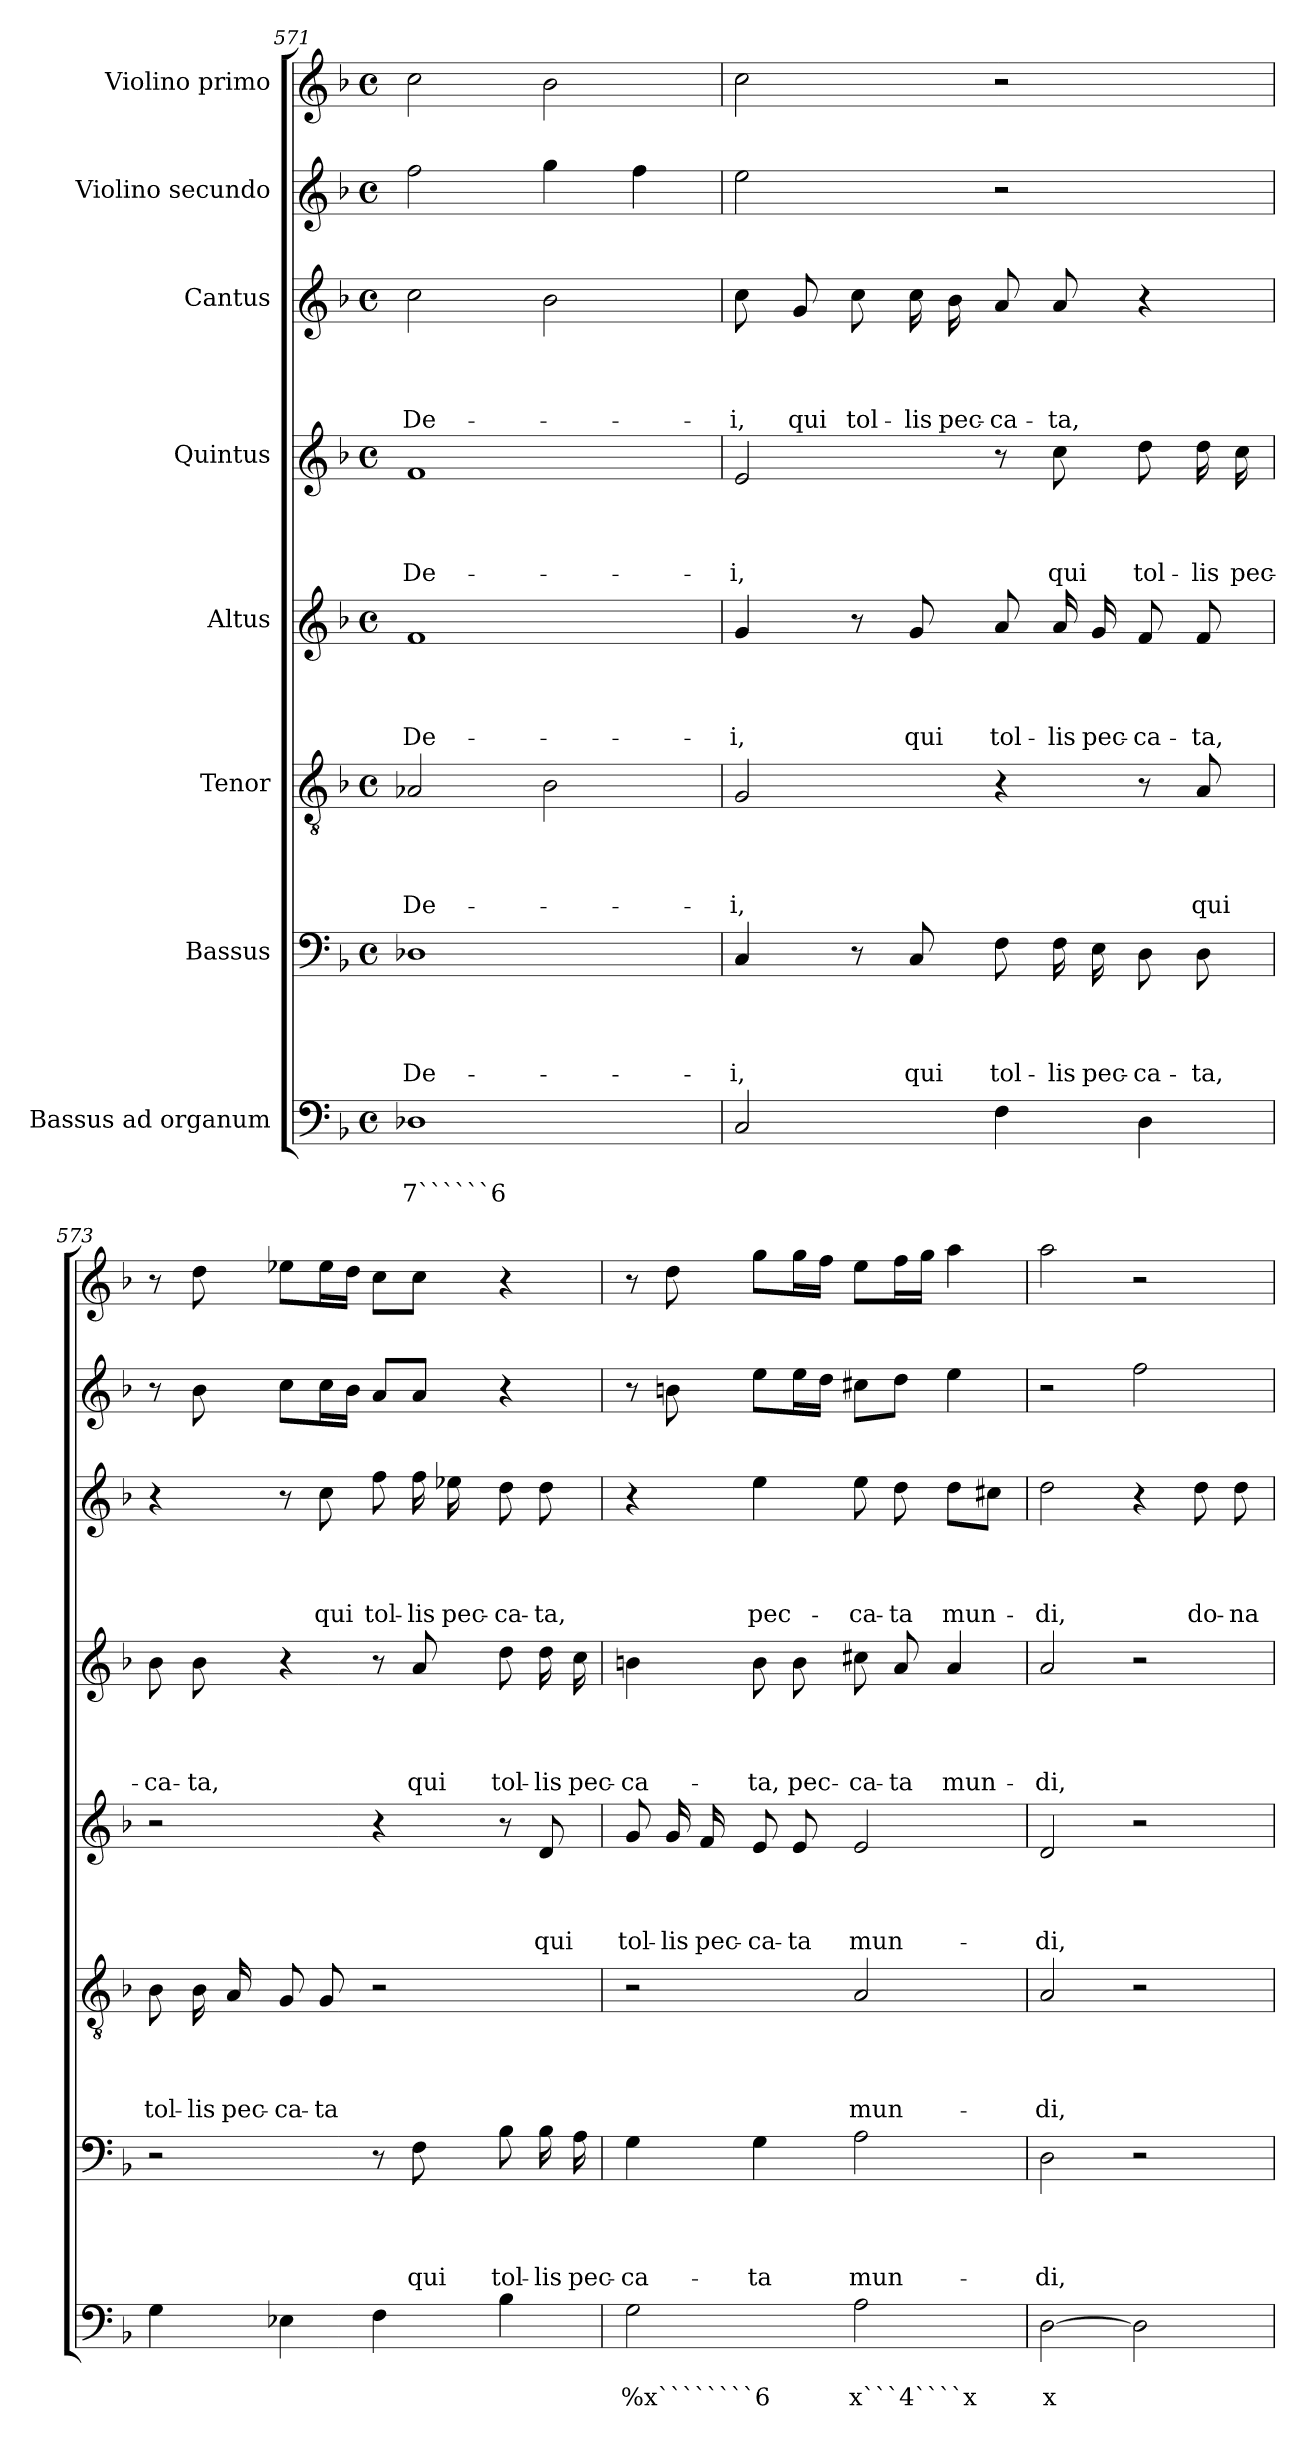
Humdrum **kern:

**kern	**text	**text	**kern	**text	**text	**text	**text	**kern	**text	**text	**text	**text	**kern	**text	**text	**text	**text	**kern	**text	**text	**text	**text	**kern	**text	**text	**text	**text	**kern	**kern
*part8	*part8	*part8	*part7	*part7	*part7	*part7	*part7	*part6	*part6	*part6	*part6	*part6	*part5	*part5	*part5	*part5	*part5	*part4	*part4	*part4	*part4	*part4	*part3	*part3	*part3	*part3	*part3	*part2	*part1
*staff8	*staff8	*staff8	*staff7	*staff7	*staff7	*staff7	*staff7	*staff6	*staff6	*staff6	*staff6	*staff6	*staff5	*staff5	*staff5	*staff5	*staff5	*staff4	*staff4	*staff4	*staff4	*staff4	*staff3	*staff3	*staff3	*staff3	*staff3	*staff2	*staff1
*I"Bassus ad  organum	*	*	*I"Bassus	*	*	*	*	*I"Tenor	*	*	*	*	*I"Altus	*	*	*	*	*I"Quintus	*	*	*	*	*I"Cantus	*	*	*	*	*I"Violino secundo	*I"Violino primo
*clefF4	*	*	*clefF4	*	*	*	*	*clefGv2	*	*	*	*	*clefG2	*	*	*	*	*clefG2	*	*	*	*	*clefG2	*	*	*	*	*clefG2	*clefG2
*k[b-]	*	*	*k[b-]	*	*	*	*	*k[b-]	*	*	*	*	*k[b-]	*	*	*	*	*k[b-]	*	*	*	*	*k[b-]	*	*	*	*	*k[b-]	*k[b-]
*F:	*	*	*F:	*	*	*	*	*F:	*	*	*	*	*F:	*	*	*	*	*F:	*	*	*	*	*F:	*	*	*	*	*F:	*F:
*M4/4	*	*	*M4/4	*	*	*	*	*M4/4	*	*	*	*	*M4/4	*	*	*	*	*M4/4	*	*	*	*	*M4/4	*	*	*	*	*M4/4	*M4/4
*met(c)	*	*	*met(c)	*	*	*	*	*met(c)	*	*	*	*	*met(c)	*	*	*	*	*met(c)	*	*	*	*	*met(c)	*	*	*	*	*met(c)	*met(c)
=571	=571	=571	=571	=571	=571	=571	=571	=571	=571	=571	=571	=571	=571	=571	=571	=571	=571	=571	=571	=571	=571	=571	=571	=571	=571	=571	=571	=571	=571
!	!	!LO:LY:b	!	!	!	!	!LO:LY:b	!	!	!	!	!LO:LY:b	!	!	!	!	!LO:LY:b	!	!	!	!	!LO:LY:b	!	!	!	!	!LO:LY:b	!	!
1D-X	.	7``````6	1D-X	.	.	.	De-	2A-X/	.	.	.	De-	1f	.	.	.	De-	1f	.	.	.	De-	2cc\	.	.	.	De-	2ff\	2cc\
.	.	.	.	.	.	.	.	2B-\	.	.	.	.	.	.	.	.	.	.	.	.	.	.	2b-\	.	.	.	.	4gg\	2b-\
.	.	.	.	.	.	.	.	.	.	.	.	.	.	.	.	.	.	.	.	.	.	.	.	.	.	.	.	4ff\	.
!!LO:PB:g=z
=572	=572	=572	=572	=572	=572	=572	=572	=572	=572	=572	=572	=572	=572	=572	=572	=572	=572	=572	=572	=572	=572	=572	=572	=572	=572	=572	=572	=572	=572
!	!	!	!	!	!	!	!LO:LY:b	!	!	!	!	!LO:LY:b	!	!	!	!	!LO:LY:b	!	!	!	!	!LO:LY:b	!	!	!	!	!LO:LY:b	!	!
2C/	.	.	4C/	.	.	.	-i,	2G/	.	.	.	-i,	4g/	.	.	.	-i,	2e/	.	.	.	-i,	8cc\	.	.	.	-i,	2ee\	2cc\
!	!	!	!	!	!	!	!	!	!	!	!	!	!	!	!	!	!	!	!	!	!	!	!	!	!	!	!LO:LY:b	!	!
.	.	.	.	.	.	.	.	.	.	.	.	.	.	.	.	.	.	.	.	.	.	.	8g/	.	.	.	qui	.	.
!	!	!	!	!	!	!	!	!	!	!	!	!	!	!	!	!	!	!	!	!	!	!	!	!	!	!	!LO:LY:b	!	!
.	.	.	8r	.	.	.	.	.	.	.	.	.	8r	.	.	.	.	.	.	.	.	.	8cc\	.	.	.	tol-	.	.
!	!	!	!	!	!	!	!LO:LY:b	!	!	!	!	!	!	!	!	!	!LO:LY:b	!	!	!	!	!	!	!	!	!	!LO:LY:b	!	!
.	.	.	8C/	.	.	.	qui	.	.	.	.	.	8g/	.	.	.	qui	.	.	.	.	.	16cc\	.	.	.	-lis	.	.
!	!	!	!	!	!	!	!	!	!	!	!	!	!	!	!	!	!	!	!	!	!	!	!	!	!	!	!LO:LY:b	!	!
.	.	.	.	.	.	.	.	.	.	.	.	.	.	.	.	.	.	.	.	.	.	.	16b-\	.	.	.	pec-	.	.
!	!	!	!	!	!	!	!LO:LY:b	!	!	!	!	!	!	!	!	!	!LO:LY:b	!	!	!	!	!	!	!	!	!	!LO:LY:b	!	!
4F\	.	.	8F\	.	.	.	tol-	4r	.	.	.	.	8a/	.	.	.	tol-	8r	.	.	.	.	8a/	.	.	.	-ca-	2r	2r
!	!	!	!	!	!	!	!LO:LY:b	!	!	!	!	!	!	!	!	!	!LO:LY:b	!	!	!	!	!LO:LY:b	!	!	!	!	!LO:LY:b	!	!
.	.	.	16F\	.	.	.	-lis	.	.	.	.	.	16a/	.	.	.	-lis	8cc\	.	.	.	qui	8a/	.	.	.	-ta,	.	.
!	!	!	!	!	!	!	!LO:LY:b	!	!	!	!	!	!	!	!	!	!LO:LY:b	!	!	!	!	!	!	!	!	!	!	!	!
.	.	.	16E\	.	.	.	pec-	.	.	.	.	.	16g/	.	.	.	pec-	.	.	.	.	.	.	.	.	.	.	.	.
!	!	!	!	!	!	!	!LO:LY:b	!	!	!	!	!	!	!	!	!	!LO:LY:b	!	!	!	!	!LO:LY:b	!	!	!	!	!	!	!
4D\	.	.	8D\	.	.	.	-ca-	8r	.	.	.	.	8f/	.	.	.	-ca-	8dd\	.	.	.	tol-	4r	.	.	.	.	.	.
!	!	!	!	!	!	!	!LO:LY:b	!	!	!	!	!LO:LY:b	!	!	!	!	!LO:LY:b	!	!	!	!	!LO:LY:b	!	!	!	!	!	!	!
.	.	.	8D\	.	.	.	-ta,	8A/	.	.	.	qui	8f/	.	.	.	-ta,	16dd\	.	.	.	-lis	.	.	.	.	.	.	.
!	!	!	!	!	!	!	!	!	!	!	!	!	!	!	!	!	!	!	!	!	!	!LO:LY:b	!	!	!	!	!	!	!
.	.	.	.	.	.	.	.	.	.	.	.	.	.	.	.	.	.	16cc\	.	.	.	pec-	.	.	.	.	.	.	.
=573	=573	=573	=573	=573	=573	=573	=573	=573	=573	=573	=573	=573	=573	=573	=573	=573	=573	=573	=573	=573	=573	=573	=573	=573	=573	=573	=573	=573	=573
!	!	!	!	!	!	!	!	!	!	!	!	!LO:LY:b	!	!	!	!	!	!	!	!	!	!LO:LY:b	!	!	!	!	!	!	!
4G\	.	.	2r	.	.	.	.	8B-\	.	.	.	tol-	2r	.	.	.	.	8b-\	.	.	.	-ca-	4r	.	.	.	.	8r	8r
!	!	!	!	!	!	!	!	!	!	!	!	!LO:LY:b	!	!	!	!	!	!	!	!	!	!LO:LY:b	!	!	!	!	!	!	!
.	.	.	.	.	.	.	.	16B-\	.	.	.	-lis	.	.	.	.	.	8b-\	.	.	.	-ta,	.	.	.	.	.	8b-\	8dd\
!	!	!	!	!	!	!	!	!	!	!	!	!LO:LY:b	!	!	!	!	!	!	!	!	!	!	!	!	!	!	!	!	!
.	.	.	.	.	.	.	.	16A/	.	.	.	pec-	.	.	.	.	.	.	.	.	.	.	.	.	.	.	.	.	.
!	!	!	!	!	!	!	!	!	!	!	!	!LO:LY:b	!	!	!	!	!	!	!	!	!	!	!	!	!	!	!	!	!
4E-X\	.	.	.	.	.	.	.	8G/	.	.	.	-ca-	.	.	.	.	.	4r	.	.	.	.	8r	.	.	.	.	8cc\L	8ee-X\L
!	!	!	!	!	!	!	!	!	!	!	!	!LO:LY:b	!	!	!	!	!	!	!	!	!	!	!	!	!	!	!LO:LY:b	!	!
.	.	.	.	.	.	.	.	8G/	.	.	.	-ta	.	.	.	.	.	.	.	.	.	.	8cc\	.	.	.	qui	16cc\L	16ee-\L
.	.	.	.	.	.	.	.	.	.	.	.	.	.	.	.	.	.	.	.	.	.	.	.	.	.	.	.	16b-\JJ	16dd\JJ
!	!	!	!	!	!	!	!	!	!	!	!	!	!	!	!	!	!	!	!	!	!	!	!	!	!	!	!LO:LY:b	!	!
4F\	.	.	8r	.	.	.	.	2r	.	.	.	.	4r	.	.	.	.	8r	.	.	.	.	8ff\	.	.	.	tol-	8a/L	8cc\L
!	!	!	!	!	!	!	!LO:LY:b	!	!	!	!	!	!	!	!	!	!	!	!	!	!	!LO:LY:b	!	!	!	!	!LO:LY:b	!	!
.	.	.	8F\	.	.	.	qui	.	.	.	.	.	.	.	.	.	.	8a/	.	.	.	qui	16ff\	.	.	.	-lis	8a/J	8cc\J
!	!	!	!	!	!	!	!	!	!	!	!	!	!	!	!	!	!	!	!	!	!	!	!	!	!	!	!LO:LY:b	!	!
.	.	.	.	.	.	.	.	.	.	.	.	.	.	.	.	.	.	.	.	.	.	.	16ee-X\	.	.	.	pec-	.	.
!	!	!	!	!	!	!	!LO:LY:b	!	!	!	!	!	!	!	!	!	!	!	!	!	!	!LO:LY:b	!	!	!	!	!LO:LY:b	!	!
4B-\	.	.	8B-\	.	.	.	tol-	.	.	.	.	.	8r	.	.	.	.	8dd\	.	.	.	tol-	8dd\	.	.	.	-ca-	4r	4r
!	!	!	!	!	!	!	!LO:LY:b	!	!	!	!	!	!	!	!	!	!LO:LY:b	!	!	!	!	!LO:LY:b	!	!	!	!	!LO:LY:b	!	!
.	.	.	16B-\	.	.	.	-lis	.	.	.	.	.	8d/	.	.	.	qui	16dd\	.	.	.	-lis	8dd\	.	.	.	-ta,	.	.
!	!	!	!	!	!	!	!LO:LY:b	!	!	!	!	!	!	!	!	!	!	!	!	!	!	!LO:LY:b	!	!	!	!	!	!	!
.	.	.	16A\	.	.	.	pec-	.	.	.	.	.	.	.	.	.	.	16cc\	.	.	.	pec-	.	.	.	.	.	.	.
=574	=574	=574	=574	=574	=574	=574	=574	=574	=574	=574	=574	=574	=574	=574	=574	=574	=574	=574	=574	=574	=574	=574	=574	=574	=574	=574	=574	=574	=574
!	!	!LO:LY:b	!	!	!	!	!LO:LY:b	!	!	!	!	!	!	!	!	!	!LO:LY:b	!	!	!	!	!LO:LY:b	!	!	!	!	!	!	!
2G\	.	%x````````6	4G\	.	.	.	-ca-	2r	.	.	.	.	8g/	.	.	.	tol-	4bn\	.	.	.	-ca-	4r	.	.	.	.	8r	8r
!	!	!	!	!	!	!	!	!	!	!	!	!	!	!	!	!	!LO:LY:b	!	!	!	!	!	!	!	!	!	!	!	!
.	.	.	.	.	.	.	.	.	.	.	.	.	16g/	.	.	.	-lis	.	.	.	.	.	.	.	.	.	.	8bn\	8dd\
!	!	!	!	!	!	!	!	!	!	!	!	!	!	!	!	!	!LO:LY:b	!	!	!	!	!	!	!	!	!	!	!	!
.	.	.	.	.	.	.	.	.	.	.	.	.	16f/	.	.	.	pec-	.	.	.	.	.	.	.	.	.	.	.	.
!	!	!	!	!	!	!	!LO:LY:b	!	!	!	!	!	!	!	!	!	!LO:LY:b	!	!	!	!	!LO:LY:b	!	!	!	!	!LO:LY:b	!	!
.	.	.	4G\	.	.	.	-ta	.	.	.	.	.	8e/	.	.	.	-ca-	8b\	.	.	.	-ta,	4ee\	.	.	.	pec-	8ee\L	8gg\L
!	!	!	!	!	!	!	!	!	!	!	!	!	!	!	!	!	!LO:LY:b	!	!	!	!	!LO:LY:b	!	!	!	!	!	!	!
.	.	.	.	.	.	.	.	.	.	.	.	.	8e/	.	.	.	-ta	8b\	.	.	.	pec-	.	.	.	.	.	16ee\L	16gg\L
.	.	.	.	.	.	.	.	.	.	.	.	.	.	.	.	.	.	.	.	.	.	.	.	.	.	.	.	16dd\JJ	16ff\JJ
!	!	!LO:LY:b	!	!	!	!	!LO:LY:b	!	!	!	!	!LO:LY:b	!	!	!	!	!LO:LY:b	!	!	!	!	!LO:LY:b	!	!	!	!	!LO:LY:b	!	!
2A\	.	x```4````x	2A\	.	.	.	mun-	2A/	.	.	.	mun-	2e/	.	.	.	mun-	8cc#X\	.	.	.	-ca-	8ee\	.	.	.	-ca-	8cc#X\L	8ee\L
!	!	!	!	!	!	!	!	!	!	!	!	!	!	!	!	!	!	!	!	!	!	!LO:LY:b	!	!	!	!	!LO:LY:b	!	!
.	.	.	.	.	.	.	.	.	.	.	.	.	.	.	.	.	.	8a/	.	.	.	-ta	8dd\	.	.	.	-ta	8dd\J	16ff\L
.	.	.	.	.	.	.	.	.	.	.	.	.	.	.	.	.	.	.	.	.	.	.	.	.	.	.	.	.	16gg\JJ
!	!	!	!	!	!	!	!	!	!	!	!	!	!	!	!	!	!	!	!	!	!	!LO:LY:b	!	!	!	!	!LO:LY:b	!	!
.	.	.	.	.	.	.	.	.	.	.	.	.	.	.	.	.	.	4a/	.	.	.	mun-	8dd\L	.	.	.	mun-	4ee\	4aa\
.	.	.	.	.	.	.	.	.	.	.	.	.	.	.	.	.	.	.	.	.	.	.	8cc#X\J	.	.	.	.	.	.
=575	=575	=575	=575	=575	=575	=575	=575	=575	=575	=575	=575	=575	=575	=575	=575	=575	=575	=575	=575	=575	=575	=575	=575	=575	=575	=575	=575	=575	=575
!	!	!LO:LY:b	!	!	!	!	!LO:LY:b	!	!	!	!	!LO:LY:b	!	!	!	!	!LO:LY:b	!	!	!	!	!LO:LY:b	!	!	!	!	!LO:LY:b	!	!
[2D\	.	x	2D\	.	.	.	-di,	2A/	.	.	.	-di,	2d/	.	.	.	-di,	2a/	.	.	.	-di,	2dd\	.	.	.	-di,	2r	2aa\
2D\]	.	.	2r	.	.	.	.	2r	.	.	.	.	2r	.	.	.	.	2r	.	.	.	.	4r	.	.	.	.	2ff\	2r
!	!	!	!	!	!	!	!	!	!	!	!	!	!	!	!	!	!	!	!	!	!	!	!	!	!	!	!LO:LY:b	!	!
.	.	.	.	.	.	.	.	.	.	.	.	.	.	.	.	.	.	.	.	.	.	.	8dd\	.	.	.	do-	.	.
!	!	!	!	!	!	!	!	!	!	!	!	!	!	!	!	!	!	!	!	!	!	!	!	!	!	!	!LO:LY:b	!	!
.	.	.	.	.	.	.	.	.	.	.	.	.	.	.	.	.	.	.	.	.	.	.	8dd\	.	.	.	-na	.	.
=	=	=	=	=	=	=	=	=	=	=	=	=	=	=	=	=	=	=	=	=	=	=	=	=	=	=	=	=	=
*-	*-	*-	*-	*-	*-	*-	*-	*-	*-	*-	*-	*-	*-	*-	*-	*-	*-	*-	*-	*-	*-	*-	*-	*-	*-	*-	*-	*-	*-
